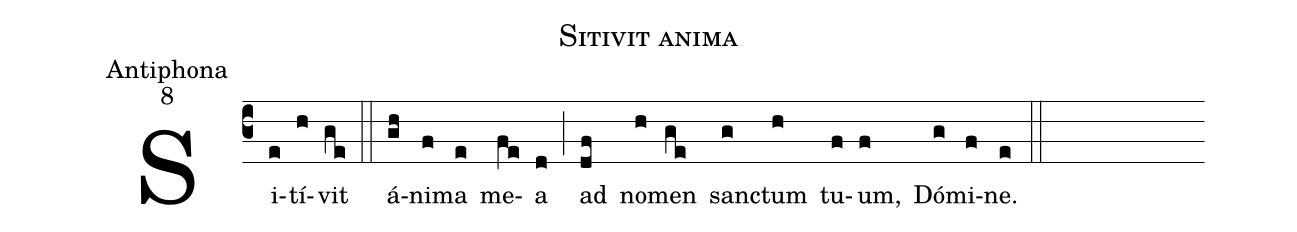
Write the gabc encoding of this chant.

name:Sitivit anima;
office-part:Antiphona;
mode:8;
%%
(c3) Si(e)tí(h)vit(ge) (::)
á(gh)ni(f)ma(e) me(fe)a(d) (;) ad(df) no(h)men(ge) san(g)ctum(h) tu(f)um,(f) Dó(g)mi(f)ne.(e) (::)
